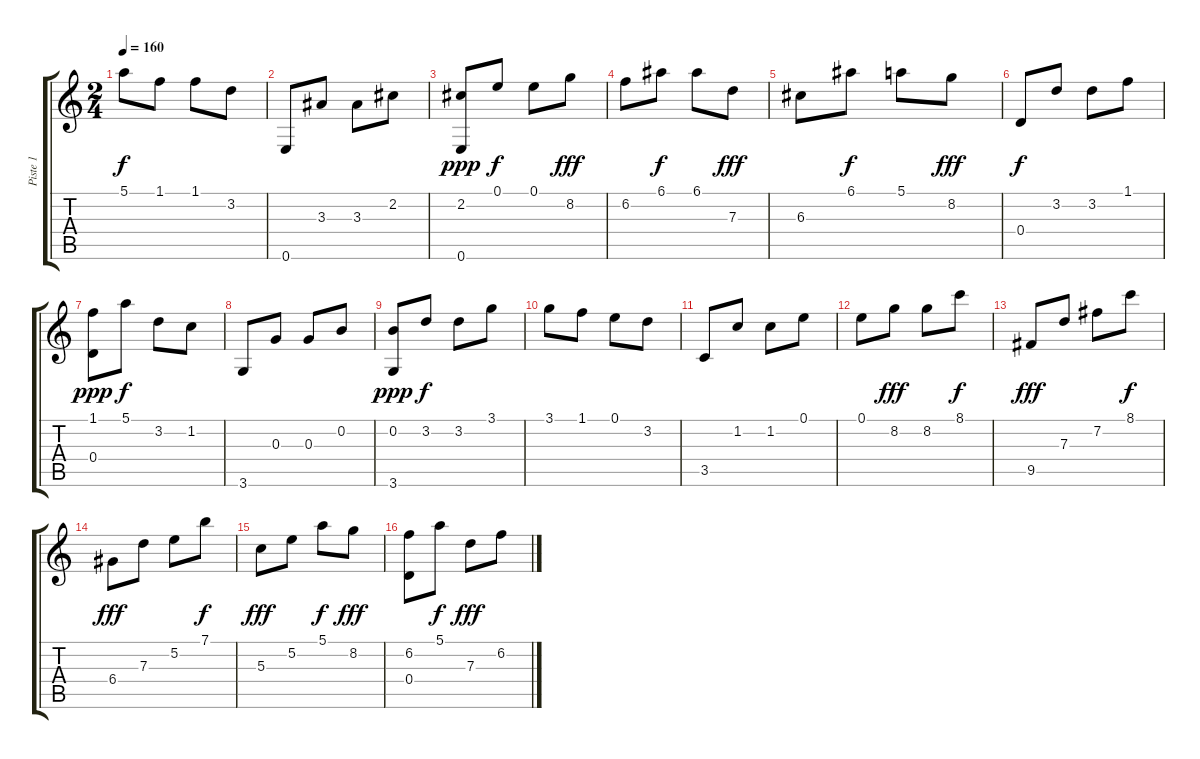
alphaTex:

\track ("Piste 1" "Piste 1") {instrument acousticguitarnylon}
\staff {score tabs}
\tuning (E4 B3 G3 D3 A2 E2) {hide}
\ts (2 4)
\tempo 160
\clef g2
\ks c
5.1.8{dy f} 1.1.8 1.1.8 3.2.8 |
0.6.8 3.3.8 3.3.8 2.2.8 |
(2.2 0.6).8{dy ppp} 0.1.8{dy f} 0.1.8 8.2.8{dy fff} |
6.2.8 6.1.8{dy f} 6.1.8 7.3.8{dy fff} |
6.3.8 6.1.8{dy f} 5.1.8 8.2.8{dy fff} |
0.4.8{dy f} 3.2.8 3.2.8 1.1.8 |
(1.1 0.4).8{dy ppp} 5.1.8{dy f} 3.2.8 1.2.8 |
3.6.8 0.3.8 0.3.8 0.2.8 |
(0.2 3.6).8{dy ppp} 3.2.8{dy f} 3.2.8 3.1.8 |
3.1.8 1.1.8 0.1.8 3.2.8 |
3.5.8 1.2.8 1.2.8 0.1.8 |
0.1.8 8.2.8{dy fff} 8.2.8 8.1.8{dy f} |
9.5.8{dy fff} 7.3.8 7.2.8 8.1.8{dy f} |
6.4.8{dy fff} 7.3.8 5.2.8 7.1.8{dy f} |
5.3.8{dy fff} 5.2.8 5.1.8{dy f} 8.2.8{dy fff} |
(6.2 0.4).8 5.1.8{dy f} 7.3.8{dy fff} 6.2.8
